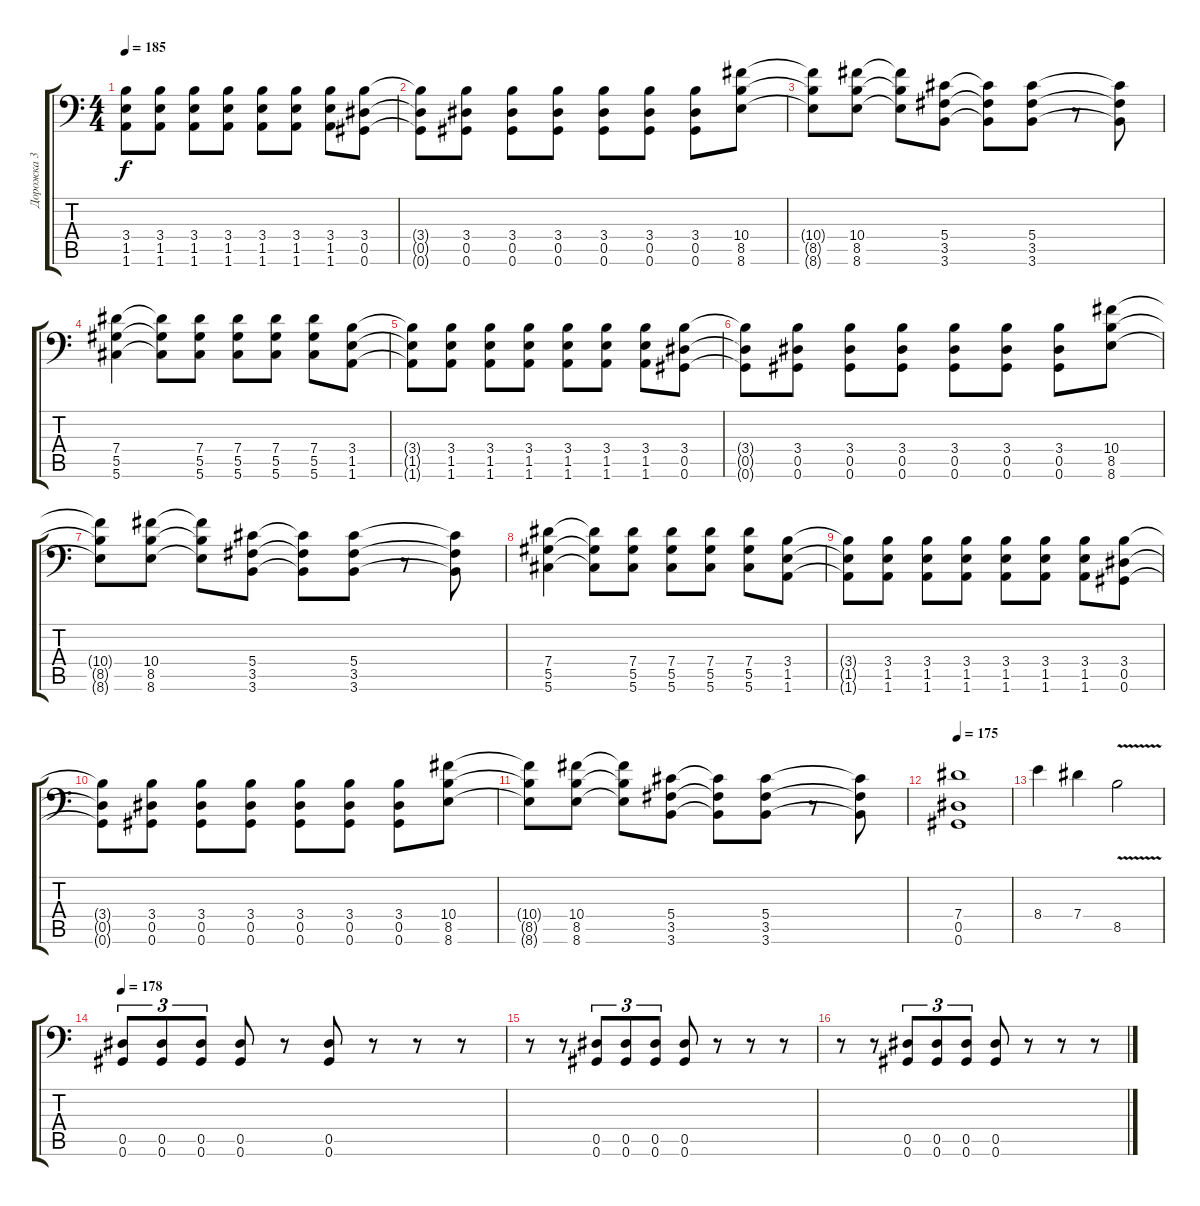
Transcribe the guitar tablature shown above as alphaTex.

\track ("Дорожка 3" "Дорожка 3") {instrument distortionguitar}
\staff {score tabs}
\tuning (Bb3 F3 Db3 Ab2 Eb2 Ab1) {hide}
\ts (4 4)
\tempo 185
\clef f4
\ks c
(3.4{t} 1.5{t} 1.6{t}).8{dy f} (3.4 1.5 1.6).8 (3.4 1.5 1.6).8 (3.4 1.5 1.6).8 (3.4 1.5 1.6).8 (3.4 1.5 1.6).8 (3.4 1.5 1.6).8 (3.4 0.5 0.6).8 |
(3.4{t} 0.5{t} 0.6{t}).8 (3.4 0.5 0.6).8 (3.4 0.5 0.6).8 (3.4 0.5 0.6).8 (3.4 0.5 0.6).8 (3.4 0.5 0.6).8 (3.4 0.5 0.6).8 (10.4 8.5 8.6).8 |
(10.4{t} 8.5{t} 8.6{t}).8 (10.4 8.5 8.6).8 (10.4{t} 8.5{t} 8.6{t}).8 (5.4 3.5 3.6).8 (5.4{t} 3.5{t} 3.6{t}).8 (5.4 3.5 3.6).8 r.8 (5.4{t} 3.5{t} 3.6{t}).8 |
(7.4 5.5 5.6).4 (7.4{t} 5.5{t} 5.6{t}).8 (7.4 5.5 5.6).8 (7.4 5.5 5.6).8 (7.4 5.5 5.6).8 (7.4 5.5 5.6).8 (3.4 1.5 1.6).8 |
(3.4{t} 1.5{t} 1.6{t}).8 (3.4 1.5 1.6).8 (3.4 1.5 1.6).8 (3.4 1.5 1.6).8 (3.4 1.5 1.6).8 (3.4 1.5 1.6).8 (3.4 1.5 1.6).8 (3.4 0.5 0.6).8 |
(3.4{t} 0.5{t} 0.6{t}).8 (3.4 0.5 0.6).8 (3.4 0.5 0.6).8 (3.4 0.5 0.6).8 (3.4 0.5 0.6).8 (3.4 0.5 0.6).8 (3.4 0.5 0.6).8 (10.4 8.5 8.6).8 |
(10.4{t} 8.5{t} 8.6{t}).8 (10.4 8.5 8.6).8 (10.4{t} 8.5{t} 8.6{t}).8 (5.4 3.5 3.6).8 (5.4{t} 3.5{t} 3.6{t}).8 (5.4 3.5 3.6).8 r.8 (5.4{t} 3.5{t} 3.6{t}).8 |
(7.4 5.5 5.6).4 (7.4{t} 5.5{t} 5.6{t}).8 (7.4 5.5 5.6).8 (7.4 5.5 5.6).8 (7.4 5.5 5.6).8 (7.4 5.5 5.6).8 (3.4 1.5 1.6).8 |
(3.4{t} 1.5{t} 1.6{t}).8 (3.4 1.5 1.6).8 (3.4 1.5 1.6).8 (3.4 1.5 1.6).8 (3.4 1.5 1.6).8 (3.4 1.5 1.6).8 (3.4 1.5 1.6).8 (3.4 0.5 0.6).8 |
(3.4{t} 0.5{t} 0.6{t}).8 (3.4 0.5 0.6).8 (3.4 0.5 0.6).8 (3.4 0.5 0.6).8 (3.4 0.5 0.6).8 (3.4 0.5 0.6).8 (3.4 0.5 0.6).8 (10.4 8.5 8.6).8 |
(10.4{t} 8.5{t} 8.6{t}).8 (10.4 8.5 8.6).8 (10.4{t} 8.5{t} 8.6{t}).8 (5.4 3.5 3.6).8 (5.4{t} 3.5{t} 3.6{t}).8 (5.4 3.5 3.6).8 r.8 (5.4{t} 3.5{t} 3.6{t}).8 |
\tempo 175
(7.4 0.5 0.6).1 |
8.4.4 7.4.4 8.5{v}.2 |
\tempo 178
(0.5 0.6).8{tu (3 2)} (0.5 0.6).8{tu (3 2)} (0.5 0.6).8{tu (3 2)} (0.5 0.6).8 r.8 (0.5 0.6).8 r.8 r.8 r.8 |
r.8 r.8 (0.5 0.6).8{tu (3 2)} (0.5 0.6).8{tu (3 2)} (0.5 0.6).8{tu (3 2)} (0.5 0.6).8 r.8 r.8 r.8 |
r.8 r.8 (0.5 0.6).8{tu (3 2)} (0.5 0.6).8{tu (3 2)} (0.5 0.6).8{tu (3 2)} (0.5 0.6).8 r.8 r.8 r.8
